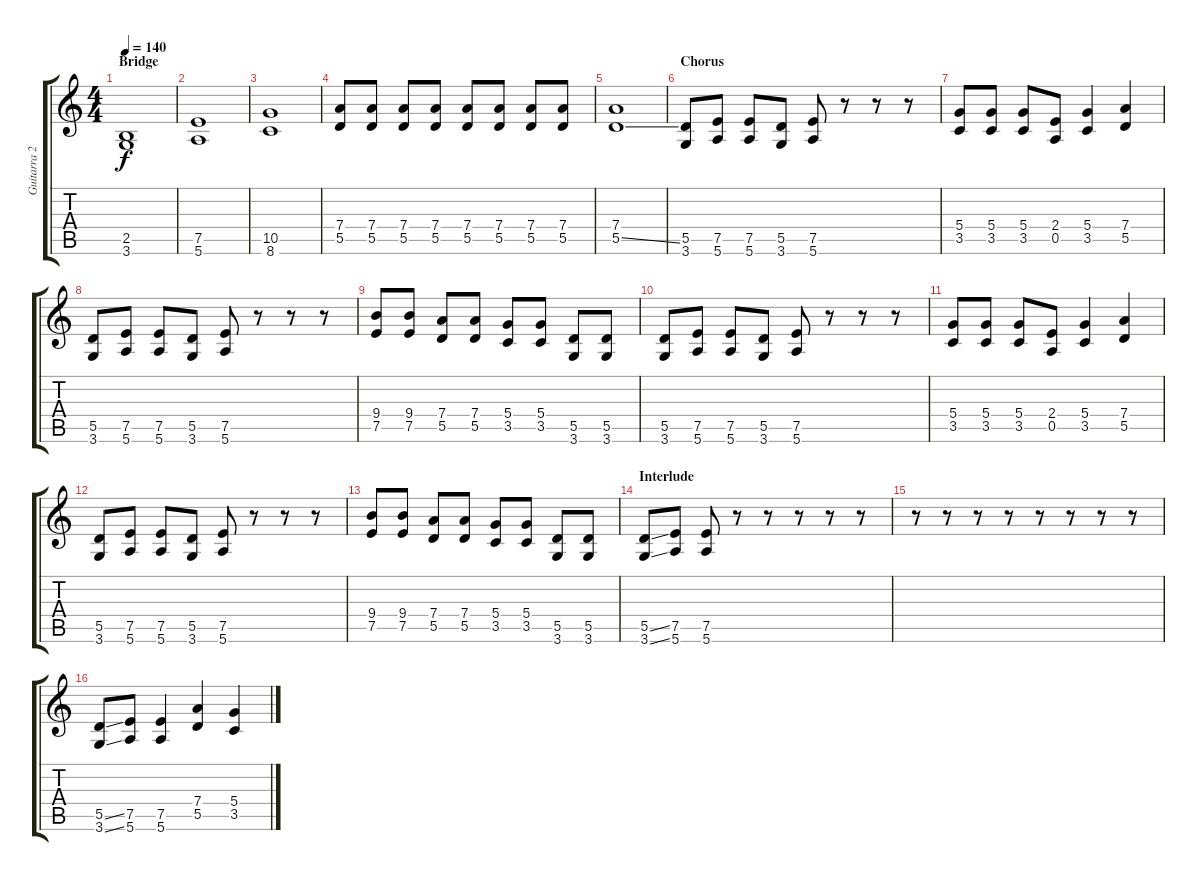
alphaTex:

\track ("Guitarra 2" "Guitarra 2") {instrument distortionguitar}
\staff {score tabs}
\tuning (E4 B3 G3 D3 A2 E2) {hide}
\ts (4 4)
\section ("" "Bridge")
\tempo 140
\clef g2
\ks c
(2.5 3.6).1{dy f} |
(7.5 5.6).1 |
(10.5 8.6).1 |
(7.4 5.5).8 (7.4 5.5).8 (7.4 5.5).8 (7.4 5.5).8 (7.4 5.5).8 (7.4 5.5).8 (7.4 5.5).8 (7.4 5.5).8 |
(7.4 5.5{ss}).1 |
\section ("" "Chorus")
(5.5 3.6).8 (7.5 5.6).8 (7.5 5.6).8 (5.5 3.6).8 (7.5 5.6).8 r.8 r.8 r.8 |
(5.4 3.5).8 (5.4 3.5).8 (5.4 3.5).8 (2.4 0.5).8 (5.4 3.5).4 (7.4 5.5).4 |
(5.5 3.6).8 (7.5 5.6).8 (7.5 5.6).8 (5.5 3.6).8 (7.5 5.6).8 r.8 r.8 r.8 |
(9.4 7.5).8 (9.4 7.5).8 (7.4 5.5).8 (7.4 5.5).8 (5.4 3.5).8 (5.4 3.5).8 (5.5 3.6).8 (5.5 3.6).8 |
(5.5 3.6).8 (7.5 5.6).8 (7.5 5.6).8 (5.5 3.6).8 (7.5 5.6).8 r.8 r.8 r.8 |
(5.4 3.5).8 (5.4 3.5).8 (5.4 3.5).8 (2.4 0.5).8 (5.4 3.5).4 (7.4 5.5).4 |
(5.5 3.6).8 (7.5 5.6).8 (7.5 5.6).8 (5.5 3.6).8 (7.5 5.6).8 r.8 r.8 r.8 |
(9.4 7.5).8 (9.4 7.5).8 (7.4 5.5).8 (7.4 5.5).8 (5.4 3.5).8 (5.4 3.5).8 (5.5 3.6).8 (5.5 3.6).8 |
\section ("" "Interlude")
(5.5{ss} 3.6{ss}).8 (7.5 5.6).8 (7.5 5.6).8 r.8 r.8 r.8 r.8 r.8 |
r.8 r.8 r.8 r.8 r.8 r.8 r.8 r.8 |
(5.5{ss} 3.6{ss}).8 (7.5 5.6).8 (7.5 5.6).4 (7.4 5.5).4 (5.4 3.5).4
